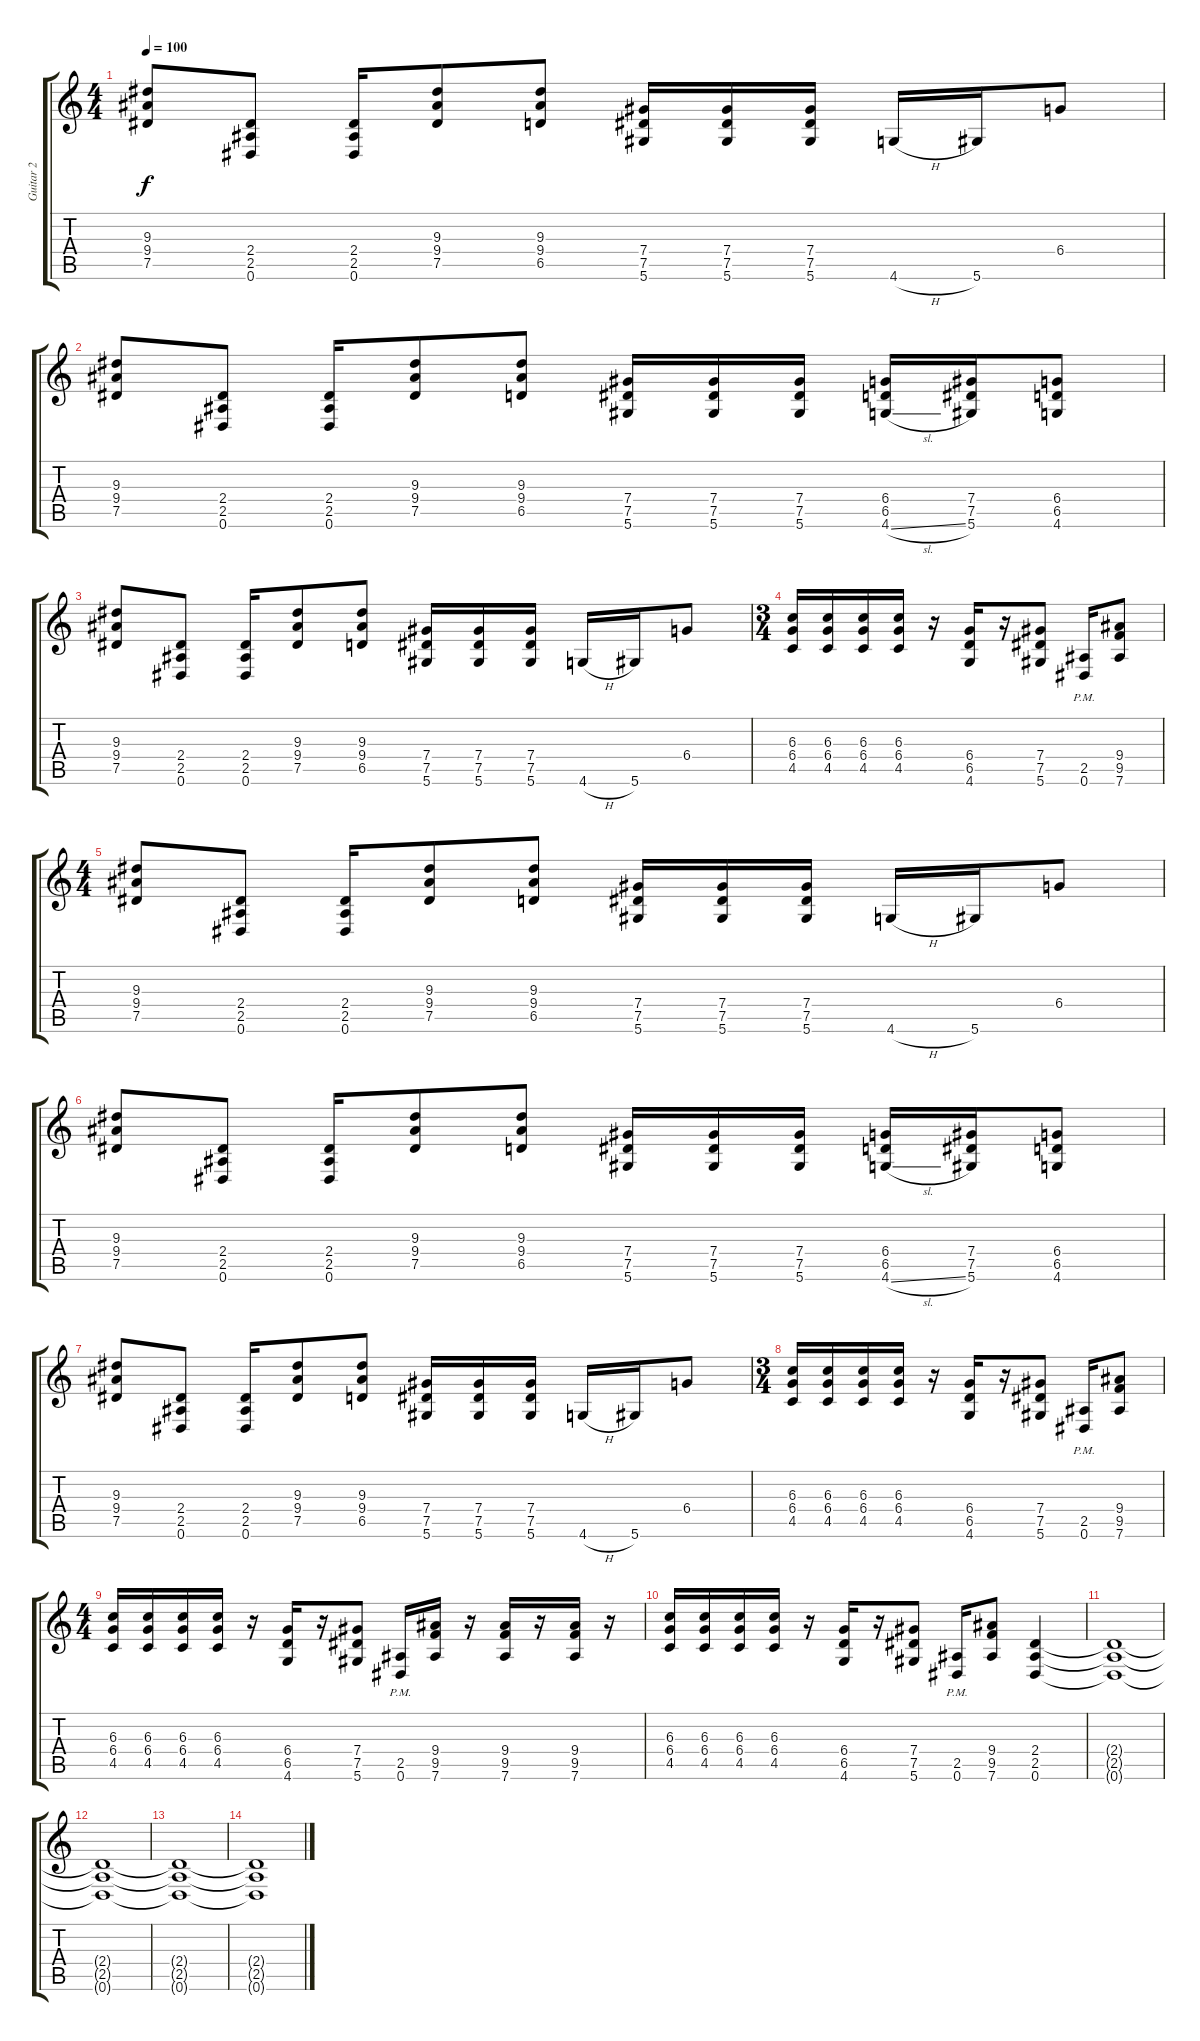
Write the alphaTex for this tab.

\track ("Guitar 2" "Guitar 2") {instrument distortionguitar}
\staff {score tabs}
\tuning (Eb4 Bb3 Gb3 Db3 Ab2 Eb2) {hide}
\ts (4 4)
\tempo 100
\clef g2
\ks c
(9.3 9.4 7.5).8{dy f} (2.4 2.5 0.6).8 (2.4 2.5 0.6).16 (9.3 9.4 7.5).8 (9.3 9.4 6.5).8 (7.4 7.5 5.6).16 (7.4 7.5 5.6).16 (7.4 7.5 5.6).16 4.6{h}.16 5.6.16 6.4.8 |
(9.3 9.4 7.5).8 (2.4 2.5 0.6).8 (2.4 2.5 0.6).16 (9.3 9.4 7.5).8 (9.3 9.4 6.5).8 (7.4 7.5 5.6).16 (7.4 7.5 5.6).16 (7.4 7.5 5.6).16 (6.4 6.5 4.6{sl}).16 (7.4 7.5 5.6).16 (6.4 6.5 4.6).8 |
(9.3 9.4 7.5).8 (2.4 2.5 0.6).8 (2.4 2.5 0.6).16 (9.3 9.4 7.5).8 (9.3 9.4 6.5).8 (7.4 7.5 5.6).16 (7.4 7.5 5.6).16 (7.4 7.5 5.6).16 4.6{h}.16 5.6.16 6.4.8 |
\ts (3 4)
(6.3 6.4 4.5).16 (6.3 6.4 4.5).16 (6.3 6.4 4.5).16 (6.3 6.4 4.5).16 r.16 (6.4 6.5 4.6).16 r.16 (7.4 7.5 5.6).8 (2.5{pm} 0.6{pm}).16 (9.4 9.5 7.6).8 |
\ts (4 4)
(9.3 9.4 7.5).8 (2.4 2.5 0.6).8 (2.4 2.5 0.6).16 (9.3 9.4 7.5).8 (9.3 9.4 6.5).8 (7.4 7.5 5.6).16 (7.4 7.5 5.6).16 (7.4 7.5 5.6).16 4.6{h}.16 5.6.16 6.4.8 |
(9.3 9.4 7.5).8 (2.4 2.5 0.6).8 (2.4 2.5 0.6).16 (9.3 9.4 7.5).8 (9.3 9.4 6.5).8 (7.4 7.5 5.6).16 (7.4 7.5 5.6).16 (7.4 7.5 5.6).16 (6.4 6.5 4.6{sl}).16 (7.4 7.5 5.6).16 (6.4 6.5 4.6).8 |
(9.3 9.4 7.5).8 (2.4 2.5 0.6).8 (2.4 2.5 0.6).16 (9.3 9.4 7.5).8 (9.3 9.4 6.5).8 (7.4 7.5 5.6).16 (7.4 7.5 5.6).16 (7.4 7.5 5.6).16 4.6{h}.16 5.6.16 6.4.8 |
\ts (3 4)
(6.3 6.4 4.5).16 (6.3 6.4 4.5).16 (6.3 6.4 4.5).16 (6.3 6.4 4.5).16 r.16 (6.4 6.5 4.6).16 r.16 (7.4 7.5 5.6).8 (2.5{pm} 0.6{pm}).16 (9.4 9.5 7.6).8 |
\ts (4 4)
(6.3 6.4 4.5).16 (6.3 6.4 4.5).16 (6.3 6.4 4.5).16 (6.3 6.4 4.5).16 r.16 (6.4 6.5 4.6).16 r.16 (7.4 7.5 5.6).8 (2.5{pm} 0.6{pm}).16 (9.4 9.5 7.6).16 r.16 (9.4 9.5 7.6).16 r.16 (9.4 9.5 7.6).16 r.16 |
(6.3 6.4 4.5).16 (6.3 6.4 4.5).16 (6.3 6.4 4.5).16 (6.3 6.4 4.5).16 r.16 (6.4 6.5 4.6).16 r.16 (7.4 7.5 5.6).8 (2.5{pm} 0.6{pm}).16 (9.4 9.5 7.6).8 (2.4 2.5 0.6).4{volume 2} |
(2.4{t} 2.5{t} 0.6{t}).1 |
(2.4{t} 2.5{t} 0.6{t}).1 |
(2.4{t} 2.5{t} 0.6{t}).1 |
(2.4{t} 2.5{t} 0.6{t}).1
